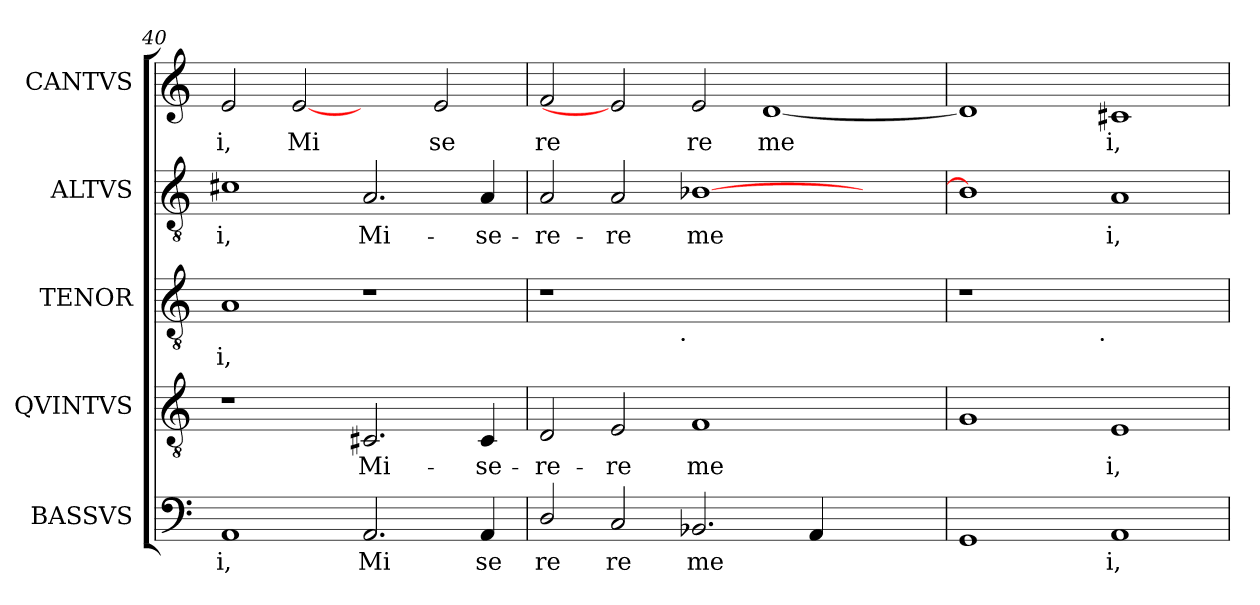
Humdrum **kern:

**kern	**text	**kern	**text	**kern	**text	**kern	**text	**kern	**text
*part5	*part5	*part4	*part4	*part3	*part3	*part2	*part2	*part1	*part1
*staff5	*staff5	*staff4	*staff4	*staff3	*staff3	*staff2	*staff2	*staff1	*staff1
*I"BASSVS	*	*I"QVINTVS	*	*I"TENOR	*	*I"ALTVS	*	*I"CANTVS	*
!!LO:PB:g=z
*clefF4	*	*clefGv2	*	*clefGv2	*	*clefGv2	*	*clefG2	*
*k[]	*	*k[]	*	*k[]	*	*k[]	*	*k[]	*
*C:	*	*C:	*	*C:	*	*C:	*	*C:	*
=40	=40	=40	=40	=40	=40	=40	=40	=40	=40
!	!LO:LY:b:cj	!	!	!	!LO:LY:b:cj	!	!LO:LY:b:cj	!	!LO:LY:a:cj
1AA	i,	1r	.	1A	i,	1c#X	i,	2e/	i,
!	!	!	!	!	!	!	!	!	!LO:LY:a:cj
.	.	.	.	.	.	.	.	[2e	Mi
!	!LO:LY:b:cj	!	!LO:LY:b:cj	!	!	!	!LO:LY:b:cj	!	!
2.AA/	Mi	2.C#X/	Mi-	1r	.	2.A/	Mi-	2ryy	.
!	!	!	!	!	!	!	!	!	!LO:LY:a:cj
.	.	.	.	.	.	.	.	2e/	se
!	!LO:LY:b:cj	!	!LO:LY:b:cj	!	!	!	!LO:LY:b:cj	!	!
4AA/	se	4C#/	-se-	.	.	4A/	-se-	.	.
=41	=41	=41	=41	=41	=41	=41	=41	=41	=41
!	!LO:LY:b:cj	!	!LO:LY:b:cj	!	!	!	!LO:LY:b:cj	!	!LO:LY:a:cj
*	*	*	*	*^	*	*	*	*	*
2D/	re	2D/	-re-	1r	2ryy	.	2A/	-re-	2f/	re
!	!LO:LY:b:cj	!	!LO:LY:b:cj	!	!	!	!	!LO:LY:b:cj	!	!
2C/	re	2E/	-re	.	4...ryy	.	2A/	-re	2e]	.
!	!	!	!	!	!LO:TX:b:t=.	!	!	!	!	!
.	.	.	.	.	1ryy	.	.	.	.	.
!	!LO:LY:b:cj	!	!LO:LY:b:cj	!	!	!	!	!LO:LY:b:cj	!	!LO:LY:a:cj
2.BB-X/	me	1F	me-	1.ryy	.	.	[>1B-X	me-	2e/	re
!	!	!	!	!	!	!	!	!	!	!LO:LY:a:cj
.	.	.	.	.	.	.	.	.	[<1d	me
!	!LO:LY:b:cj	!	!	!	!	!	!	!	!	!
4AA/	.	.	.	.	.	.	.	.	.	.
.	.	.	.	.	2ryy	.	.	.	.	.
2ryy	.	2ryy	.	.	.	.	2ryy	.	.	.
.	.	.	.	.	32ryy	.	.	.	.	.
=42	=42	=42	=42	=42	=42	=42	=42	=42	=42	=42
!	!LO:LY:b:cj	!	!LO:LY:b:cj	!	!	!	!	!LO:LY:b:cj	!	!LO:LY:a:cj
1GG	.	1G	--	1r	2ryy	.	1B-]	--	1d]	.
.	.	.	.	.	4...ryy	.	.	.	.	.
!	!	!	!	!	!LO:TX:b:t=.	!	!	!	!	!
.	.	.	.	.	1ryy	.	.	.	.	.
!	!LO:LY:b:cj	!	!LO:LY:b:cj	!	!	!	!	!LO:LY:b:cj	!	!LO:LY:a:cj
1AA	i,	1E	-i,	1ryy	.	.	1A	-i,	1c#X	i,
.	.	.	.	.	32ryy	.	.	.	.	.
*	*	*	*	*v	*v	*	*	*	*	*
=	=	=	=	=	=	=	=	=	=
*-	*-	*-	*-	*-	*-	*-	*-	*-	*-
